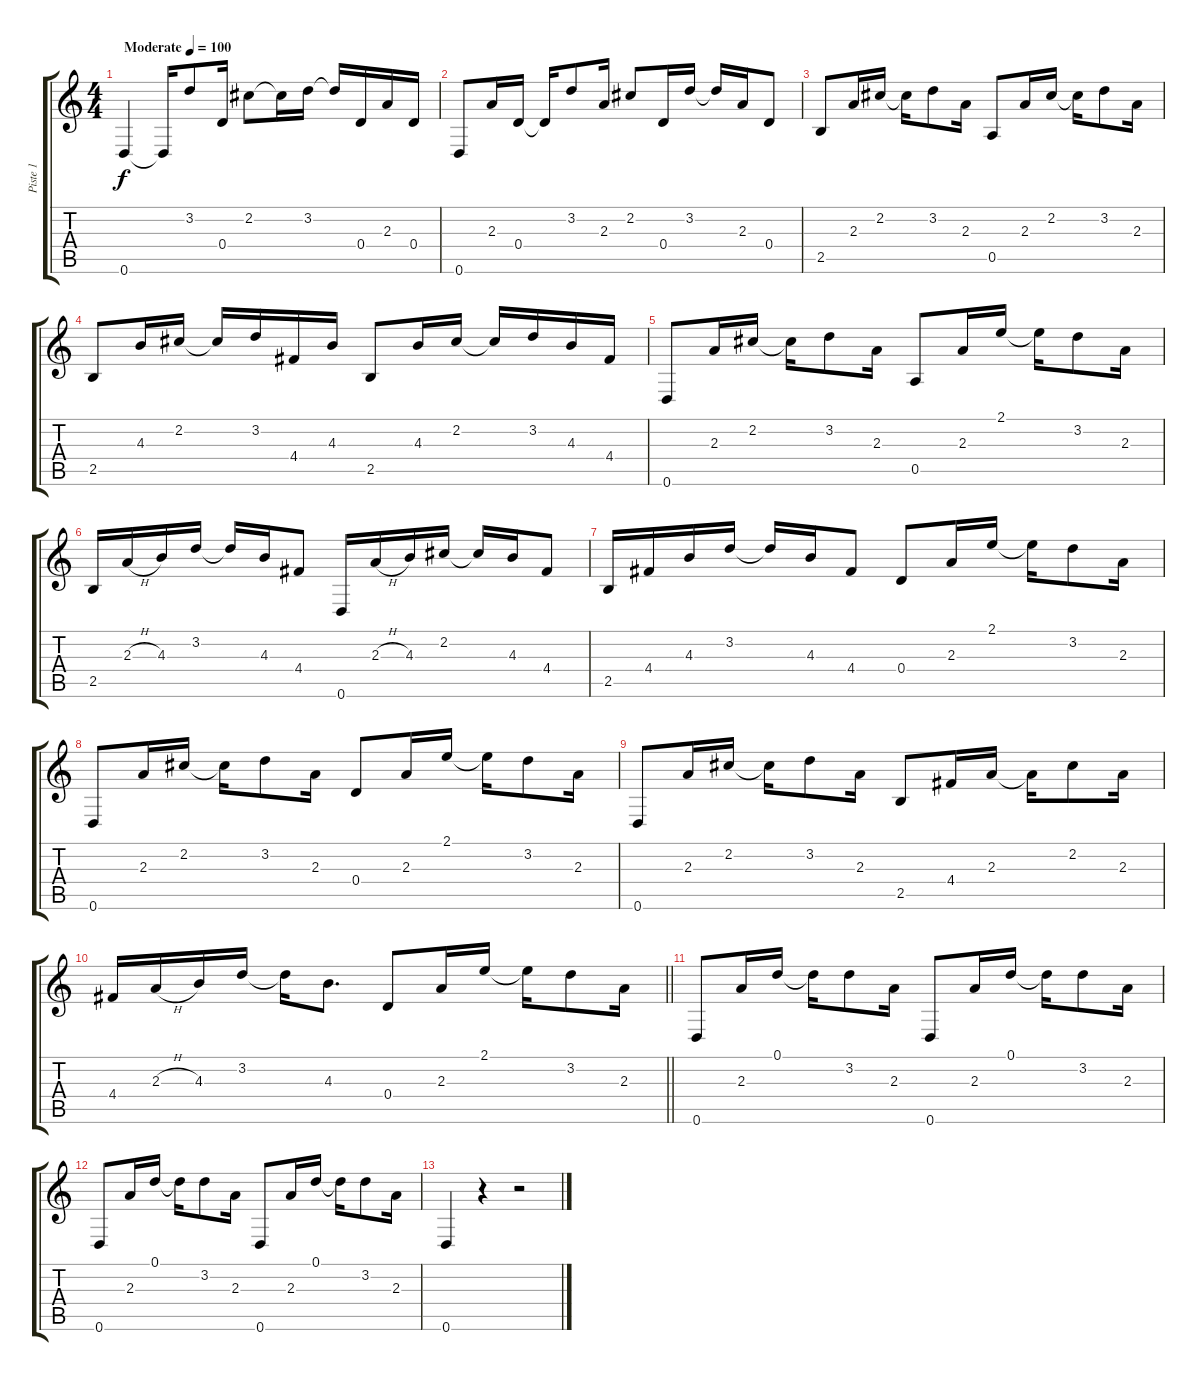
\track ("Piste 1" "Piste 1") {instrument acousticguitarsteel}
\staff {score tabs}
\tuning (D4 B3 G3 D3 A2 D2) {hide}
\ts (4 4)
\tempo (100 "Moderate")
\clef g2
\ks c
0.6.4{dy f instrument acousticguitarsteel} 0.6{t}.16 3.2.8 0.4.16 2.2.8 2.2{t}.16 3.2.16 3.2{t}.16 0.4.16 2.3.16 0.4.16 |
0.6.8 2.3.16 0.4.16 0.4{t}.16 3.2.8 2.3.16 2.2.8 0.4.16 3.2.16 3.2{t}.16 2.3.16 0.4.8 |
2.5.8 2.3.16 2.2.16 2.2{t}.16 3.2.8 2.3.16 0.5.8 2.3.16 2.2.16 2.2{t}.16 3.2.8 2.3.16 |
2.5.8 4.3.16 2.2.16 2.2{t}.16 3.2.16 4.4.16 4.3.16 2.5.8 4.3.16 2.2.16 2.2{t}.16 3.2.16 4.3.16 4.4.16 |
0.6.8 2.3.16 2.2.16 2.2{t}.16 3.2.8 2.3.16 0.5.8 2.3.16 2.1.16 2.1{t}.16 3.2.8 2.3.16 |
2.5.16 2.3{h}.16 4.3.16 3.2.16 3.2{t}.16 4.3.16 4.4.8 0.6.16 2.3{h}.16 4.3.16 2.2.16 2.2{t}.16 4.3.16 4.4.8 |
2.5.16 4.4.16 4.3.16 3.2.16 3.2{t}.16 4.3.16 4.4.8 0.4.8 2.3.16 2.1.16 2.1{t}.16 3.2.8 2.3.16 |
0.6.8 2.3.16 2.2.16 2.2{t}.16 3.2.8 2.3.16 0.4.8 2.3.16 2.1.16 2.1{t}.16 3.2.8 2.3.16 |
0.6.8 2.3.16 2.2.16 2.2{t}.16 3.2.8 2.3.16 2.5.8 4.4.16 2.3.16 2.3{t}.16 2.2.8 2.3.16 |
\barLineRight lightlight
4.4.16 2.3{h}.16 4.3.16 3.2.16 3.2{t}.16 4.3.8{d} 0.4.8 2.3.16 2.1.16 2.1{t}.16 3.2.8 2.3.16 |
\section ("" "")
0.6.8 2.3.16 0.1.16 0.1{t}.16 3.2.8 2.3.16 0.6.8 2.3.16 0.1.16 0.1{t}.16 3.2.8 2.3.16 |
0.6.8 2.3.16 0.1.16 0.1{t}.16 3.2.8 2.3.16 0.6.8 2.3.16 0.1.16 0.1{t}.16 3.2.8 2.3.16 |
0.6.4 r.4 r.2
